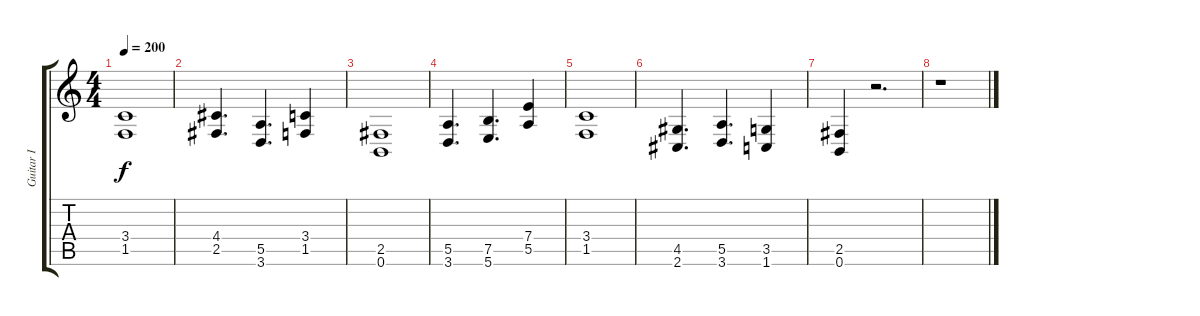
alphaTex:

\track ("Guitar I" "Guitar I") {instrument distortionguitar}
\staff {score tabs}
\tuning (B3 Gb3 D3 A2 E2 B1) {hide}
\ts (4 4)
\tempo 200
\clef g2
\ks c
(3.4 1.5).1{dy f} |
(4.4 2.5).4{d} (5.5 3.6).4{d} (3.4 1.5).4 |
(2.5 0.6).1 |
(5.5 3.6).4{d} (7.5 5.6).4{d} (7.4 5.5).4 |
(3.4 1.5).1 |
(4.5 2.6).4{d} (5.5 3.6).4{d} (3.5 1.6).4 |
(2.5 0.6).4 r.2{d} |
r.1
